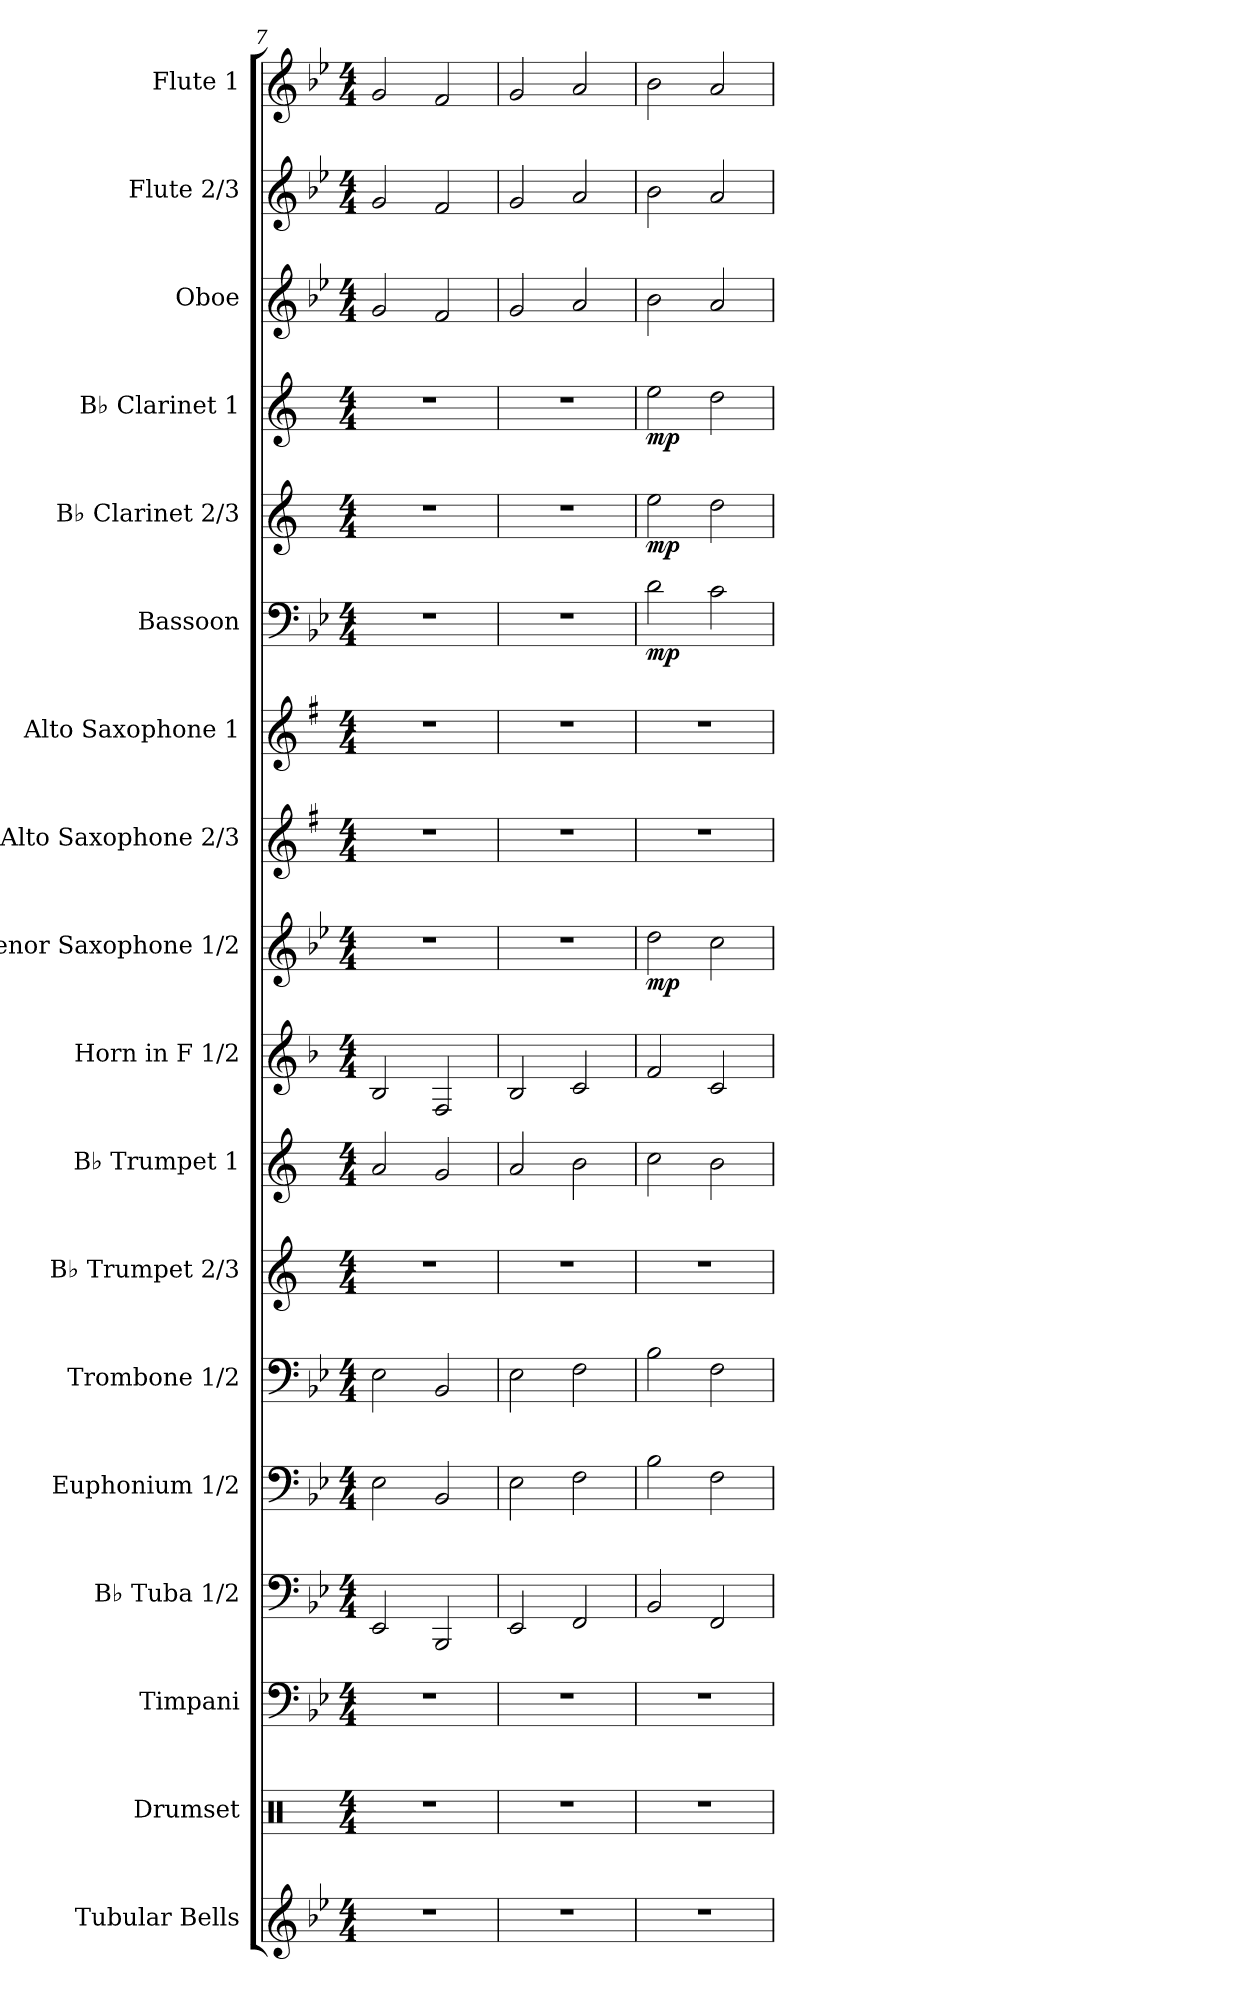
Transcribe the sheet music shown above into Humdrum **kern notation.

**kern	**kern	**kern	**kern	**kern	**kern	**kern	**kern	**kern	**kern	**dynam	**kern	**kern	**kern	**dynam	**kern	**dynam	**kern	**dynam	**kern	**kern	**kern
*part18	*part17	*part16	*part15	*part14	*part13	*part12	*part11	*part10	*part9	*part9	*part8	*part7	*part6	*part6	*part5	*part5	*part4	*part4	*part3	*part2	*part1
*staff18	*staff17	*staff16	*staff15	*staff14	*staff13	*staff12	*staff11	*staff10	*staff9	*staff9	*staff8	*staff7	*staff6	*staff6	*staff5	*staff5	*staff4	*staff4	*staff3	*staff2	*staff1
*I"Tubular Bells	*I"Drumset	*I"Timpani	*I"B♭ Tuba 1/2	*I"Euphonium 1/2	*I"Trombone 1/2	*I"B♭ Trumpet 2/3	*I"B♭ Trumpet 1	*I"Horn in F 1/2	*I"Tenor Saxophone 1/2	*	*I"Alto Saxophone 2/3	*I"Alto Saxophone 1	*I"Bassoon	*	*I"B♭ Clarinet 2/3	*	*I"B♭ Clarinet 1	*	*I"Oboe	*I"Flute 2/3	*I"Flute 1
*I'Tu. Be.	*I'Drs.	*I'Timp.	*I'B♭ Tu. 1/2	*I'Euph. 1/2	*I'Tbn. 1/2	*I'B♭ Tpt. 2/3	*I'B♭ Tpt. 1	*	*I'T. Sax. 1/2	*	*I'A. Sax. 2/3	*I'A. Sax. 1	*I'Bsn.	*	*I'B♭ Cl. 2/3	*	*I'B♭ Cl. 1	*	*I'Ob.	*I'Fl. 2/3	*I'Fl. 1
*clefG2	*clefX	*clefF4	*clefF4	*clefF4	*clefF4	*clefG2	*clefG2	*clefG2	*clefG2	*	*clefG2	*clefG2	*clefF4	*	*clefG2	*	*clefG2	*	*clefG2	*clefG2	*clefG2
*	*	*	*	*	*	*ITrd1c2	*ITrd1c2	*ITrd4c7	*ITrd8c14	*	*ITrd5c9	*ITrd5c9	*	*	*ITrd1c2	*	*ITrd1c2	*	*	*	*
*k[b-e-]	*k[]	*k[b-e-]	*k[b-e-]	*k[b-e-]	*k[b-e-]	*k[b-e-]	*k[b-e-]	*k[b-e-]	*k[b-e-]	*	*k[b-e-]	*k[b-e-]	*k[b-e-]	*	*k[b-e-]	*	*k[b-e-]	*	*k[b-e-]	*k[b-e-]	*k[b-e-]
*M4/4	*M4/4	*M4/4	*M4/4	*M4/4	*M4/4	*M4/4	*M4/4	*M4/4	*M4/4	*	*M4/4	*M4/4	*M4/4	*	*M4/4	*	*M4/4	*	*M4/4	*M4/4	*M4/4
=7	=7	=7	=7	=7	=7	=7	=7	=7	=7	=7	=7	=7	=7	=7	=7	=7	=7	=7	=7	=7	=7
1r	1r	1r	2EE-/	2E-\	2E-\	1r	2g/	2E-/	1r	.	1r	1r	1r	.	1r	.	1r	.	2g/	2g/	2g/
.	.	.	2BBB-/	2BB-/	2BB-/	.	2f/	2BB-/	.	.	.	.	.	.	.	.	.	.	2f/	2f/	2f/
=8	=8	=8	=8	=8	=8	=8	=8	=8	=8	=8	=8	=8	=8	=8	=8	=8	=8	=8	=8	=8	=8
1r	1r	1r	2EE-/	2E-\	2E-\	1r	2g/	2E-/	1r	.	1r	1r	1r	.	1r	.	1r	.	2g/	2g/	2g/
.	.	.	2FF/	2F\	2F\	.	2a\	2F/	.	.	.	.	.	.	.	.	.	.	2a/	2a/	2a/
=9	=9	=9	=9	=9	=9	=9	=9	=9	=9	=9	=9	=9	=9	=9	=9	=9	=9	=9	=9	=9	=9
!	!	!	!	!	!	!	!	!	!	!LO:DY:b	!	!	!	!LO:DY:b	!	!LO:DY:b	!	!LO:DY:b	!	!	!
1r	1r	1r	2BB-/	2B-\	2B-\	1r	2b-\	2B-/	2d\	mp	1r	1r	2d\	mp	2dd\	mp	2dd\	mp	2b-\	2b-\	2b-\
.	.	.	2FF/	2F\	2F\	.	2a\	2F/	2c\	.	.	.	2c\	.	2cc\	.	2cc\	.	2a/	2a/	2a/
=	=	=	=	=	=	=	=	=	=	=	=	=	=	=	=	=	=	=	=	=	=
*-	*-	*-	*-	*-	*-	*-	*-	*-	*-	*-	*-	*-	*-	*-	*-	*-	*-	*-	*-	*-	*-
